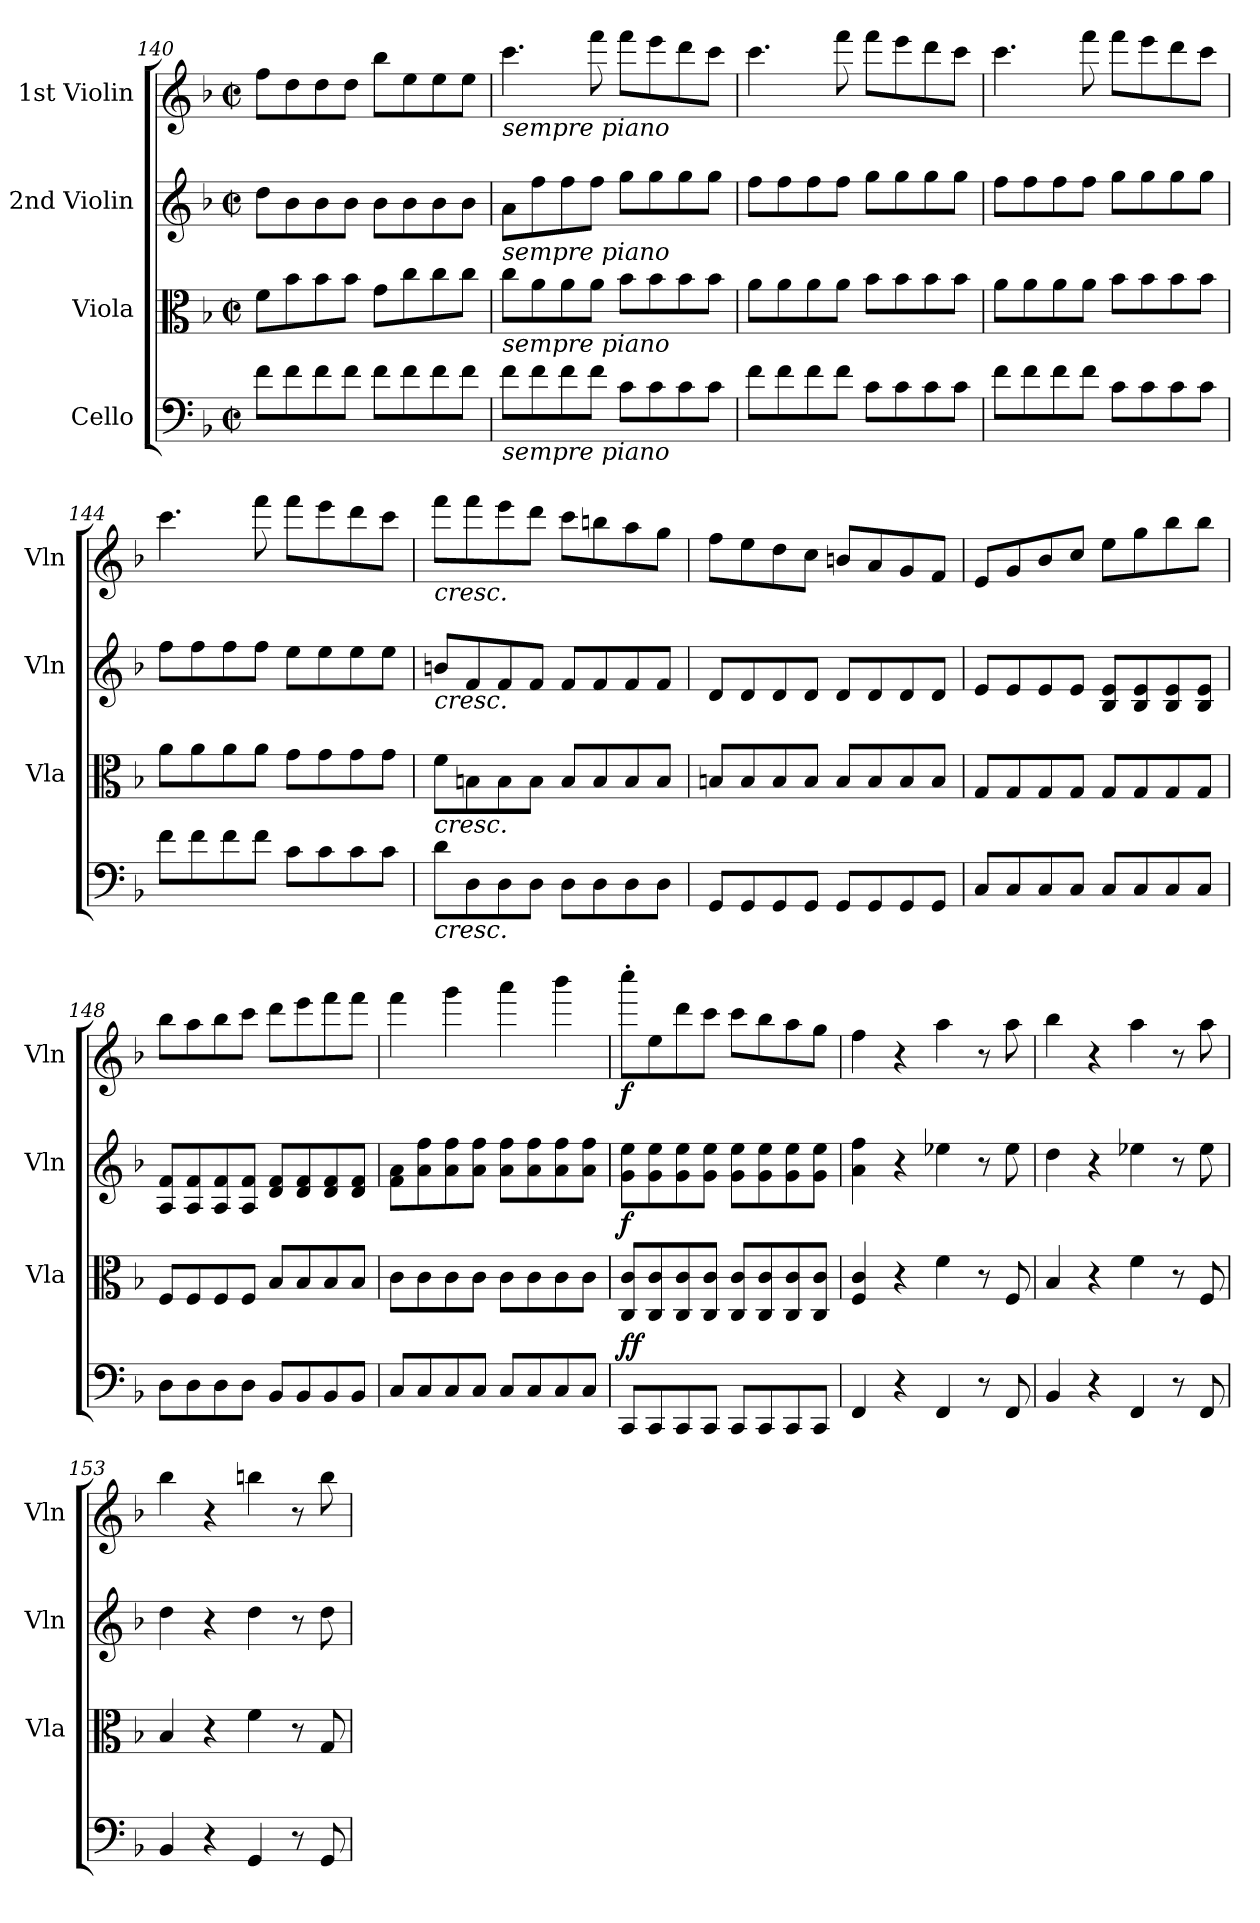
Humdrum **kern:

**kern	**dynam	**kern	**dynam	**kern	**kern	**dynam
*part4	*part4	*part3	*part3	*part2	*part1	*part1
*staff4	*staff4	*staff3	*staff3	*staff2	*staff1	*staff1
*I"Cello	*	*I"Viola	*	*I"2nd Violin	*I"1st Violin	*
*	*	*I'Vla	*	*I'Vln	*I'Vln	*
*clefF4	*	*clefC3	*	*clefG2	*clefG2	*
*k[b-]	*	*k[b-]	*	*k[b-]	*k[b-]	*
*M2/2	*	*M2/2	*	*M2/2	*M2/2	*
*met(c|)	*	*met(c|)	*	*met(c|)	*met(c|)	*
=140	=140	=140	=140	=140	=140	=140
8f\L	.	8f\L	.	8dd\L	8ff\L	.
8f\	.	8b-\	.	8b-\	8dd\	.
8f\	.	8b-\	.	8b-\	8dd\	.
8f\J	.	8b-\J	.	8b-\J	8dd\J	.
8f\L	.	8g\L	.	8b-\L	8bb-\L	.
8f\	.	8cc\	.	8b-\	8ee\	.
8f\	.	8cc\	.	8b-\	8ee\	.
8f\J	.	8cc\J	.	8b-\J	8ee\J	.
!!LO:PB:g=z
=141	=141	=141	=141	=141	=141	=141
!	!	!	!	!	!LO:TX:b:i:t=sempre piano	!
!	!	!	!	!LO:TX:b:i:t=sempre piano	!	!
!	!	!LO:TX:b:i:t=sempre piano	!	!	!	!
!LO:TX:b:i:t=sempre piano	!	!	!	!	!	!
8f\L	.	8cc\L	.	8a\L	4.ccc\	.
8f\	.	8a\	.	8ff\	.	.
8f\	.	8a\	.	8ff\	.	.
8f\J	.	8a\J	.	8ff\J	8fff\	.
8c\L	.	8b-\L	.	8gg\L	8fff\L	.
8c\	.	8b-\	.	8gg\	8eee\	.
8c\	.	8b-\	.	8gg\	8ddd\	.
8c\J	.	8b-\J	.	8gg\J	8ccc\J	.
=142	=142	=142	=142	=142	=142	=142
8f\L	.	8a\L	.	8ff\L	4.ccc\	.
8f\	.	8a\	.	8ff\	.	.
8f\	.	8a\	.	8ff\	.	.
8f\J	.	8a\J	.	8ff\J	8fff\	.
8c\L	.	8b-\L	.	8gg\L	8fff\L	.
8c\	.	8b-\	.	8gg\	8eee\	.
8c\	.	8b-\	.	8gg\	8ddd\	.
8c\J	.	8b-\J	.	8gg\J	8ccc\J	.
!!LO:LB:g=z
=143	=143	=143	=143	=143	=143	=143
8f\L	.	8a\L	.	8ff\L	4.ccc\	.
8f\	.	8a\	.	8ff\	.	.
8f\	.	8a\	.	8ff\	.	.
8f\J	.	8a\J	.	8ff\J	8fff\	.
8c\L	.	8b-\L	.	8gg\L	8fff\L	.
8c\	.	8b-\	.	8gg\	8eee\	.
8c\	.	8b-\	.	8gg\	8ddd\	.
8c\J	.	8b-\J	.	8gg\J	8ccc\J	.
=144	=144	=144	=144	=144	=144	=144
8f\L	.	8a\L	.	8ff\L	4.ccc\	.
8f\	.	8a\	.	8ff\	.	.
8f\	.	8a\	.	8ff\	.	.
8f\J	.	8a\J	.	8ff\J	8fff\	.
8c\L	.	8g\L	.	8ee\L	8fff\L	.
8c\	.	8g\	.	8ee\	8eee\	.
8c\	.	8g\	.	8ee\	8ddd\	.
8c\J	.	8g\J	.	8ee\J	8ccc\J	.
=145	=145	=145	=145	=145	=145	=145
!	!	!	!	!	!LO:TX:b:i:t=cresc.	!
!	!	!	!	!LO:TX:b:i:t=cresc.	!	!
!	!	!LO:TX:b:i:t=cresc.	!	!	!	!
!LO:TX:b:i:t=cresc.	!	!	!	!	!	!
8d\L	.	8f\L	.	8bn/L	8fff\L	.
8D\	.	8Bn\	.	8f/	8fff\	.
8D\	.	8B\	.	8f/	8eee\	.
8D\J	.	8B\J	.	8f/J	8ddd\J	.
8D\L	.	8B/L	.	8f/L	8ccc\L	.
8D\	.	8B/	.	8f/	8bbn\	.
8D\	.	8B/	.	8f/	8aa\	.
8D\J	.	8B/J	.	8f/J	8gg\J	.
!!LO:LB:g=z
=146	=146	=146	=146	=146	=146	=146
8GG/L	.	8Bn/L	.	8d/L	8ff\L	.
8GG/	.	8B/	.	8d/	8ee\	.
8GG/	.	8B/	.	8d/	8dd\	.
8GG/J	.	8B/J	.	8d/J	8cc\J	.
8GG/L	.	8B/L	.	8d/L	8bn/L	.
8GG/	.	8B/	.	8d/	8a/	.
8GG/	.	8B/	.	8d/	8g/	.
8GG/J	.	8B/J	.	8d/J	8f/J	.
=147	=147	=147	=147	=147	=147	=147
8C/L	.	8G/L	.	8e/L	8e/L	.
8C/	.	8G/	.	8e/	8g/	.
8C/	.	8G/	.	8e/	8b-/	.
8C/J	.	8G/J	.	8e/J	8cc/J	.
8C/L	.	8G/L	.	8B-/ 8e/L	8ee\L	.
8C/	.	8G/	.	8B-/ 8e/	8gg\	.
8C/	.	8G/	.	8B-/ 8e/	8bb-\	.
8C/J	.	8G/J	.	8B-/ 8e/J	8bb-\J	.
!!LO:PB:g=z
=148	=148	=148	=148	=148	=148	=148
8D\L	.	8F/L	.	8A/ 8f/L	8bb-\L	.
8D\	.	8F/	.	8A/ 8f/	8aa\	.
8D\	.	8F/	.	8A/ 8f/	8bb-\	.
8D\J	.	8F/J	.	8A/ 8f/J	8ccc\J	.
8BB-/L	.	8B-/L	.	8d/ 8f/L	8ddd\L	.
8BB-/	.	8B-/	.	8d/ 8f/	8eee\	.
8BB-/	.	8B-/	.	8d/ 8f/	8fff\	.
8BB-/J	.	8B-/J	.	8d/ 8f/J	8fff\J	.
=149	=149	=149	=149	=149	=149	=149
8C/L	.	8c\L	.	8f\ 8a\L	4fff\	.
8C/	.	8c\	.	8a\ 8ff\	.	.
8C/	.	8c\	.	8a\ 8ff\	4ggg\	.
8C/J	.	8c\J	.	8a\ 8ff\J	.	.
8C/L	.	8c\L	.	8a\ 8ff\L	4aaa\	.
8C/	.	8c\	.	8a\ 8ff\	.	.
8C/	.	8c\	.	8a\ 8ff\	4bbb-\	.
8C/J	.	8c\J	.	8a\ 8ff\J	.	.
=150	=150	=150	=150	=150	=150	=150
!	!LO:DY:b	!	!	!	!	!
!	!LO:DY:n=1:a	!	!LO:DY:a	!	!	!LO:DY:b
8CC/L	f f	8C/ 8c/L	f	8g\ 8ee\L	8cccc'\L	f
8CC/	.	8C/ 8c/	.	8g\ 8ee\	8ee\	.
8CC/	.	8C/ 8c/	.	8g\ 8ee\	8ddd\	.
8CC/J	.	8C/ 8c/J	.	8g\ 8ee\J	8ccc\J	.
8CC/L	.	8C/ 8c/L	.	8g\ 8ee\L	8ccc\L	.
8CC/	.	8C/ 8c/	.	8g\ 8ee\	8bb-\	.
8CC/	.	8C/ 8c/	.	8g\ 8ee\	8aa\	.
8CC/J	.	8C/ 8c/J	.	8g\ 8ee\J	8gg\J	.
=151	=151	=151	=151	=151	=151	=151
4FF/	.	4F/ 4c/	.	4a\ 4ff\	4ff\	.
4r	.	4r	.	4r	4r	.
4FF/	.	4f\	.	4ee-X\	4aa\	.
8r	.	8r	.	8r	8r	.
8FF/	.	8F/	.	8ee-\	8aa\	.
!!LO:LB:g=z
=152	=152	=152	=152	=152	=152	=152
4BB-/	.	4B-/	.	4dd\	4bb-\	.
4r	.	4r	.	4r	4r	.
4FF/	.	4f\	.	4ee-X\	4aa\	.
8r	.	8r	.	8r	8r	.
8FF/	.	8F/	.	8ee-\	8aa\	.
=153	=153	=153	=153	=153	=153	=153
4BB-/	.	4B-/	.	4dd\	4bb-\	.
4r	.	4r	.	4r	4r	.
4GG/	.	4f\	.	4dd\	4bbn\	.
8r	.	8r	.	8r	8r	.
8GG/	.	8G/	.	8dd\	8bb\	.
=	=	=	=	=	=	=
*-	*-	*-	*-	*-	*-	*-
